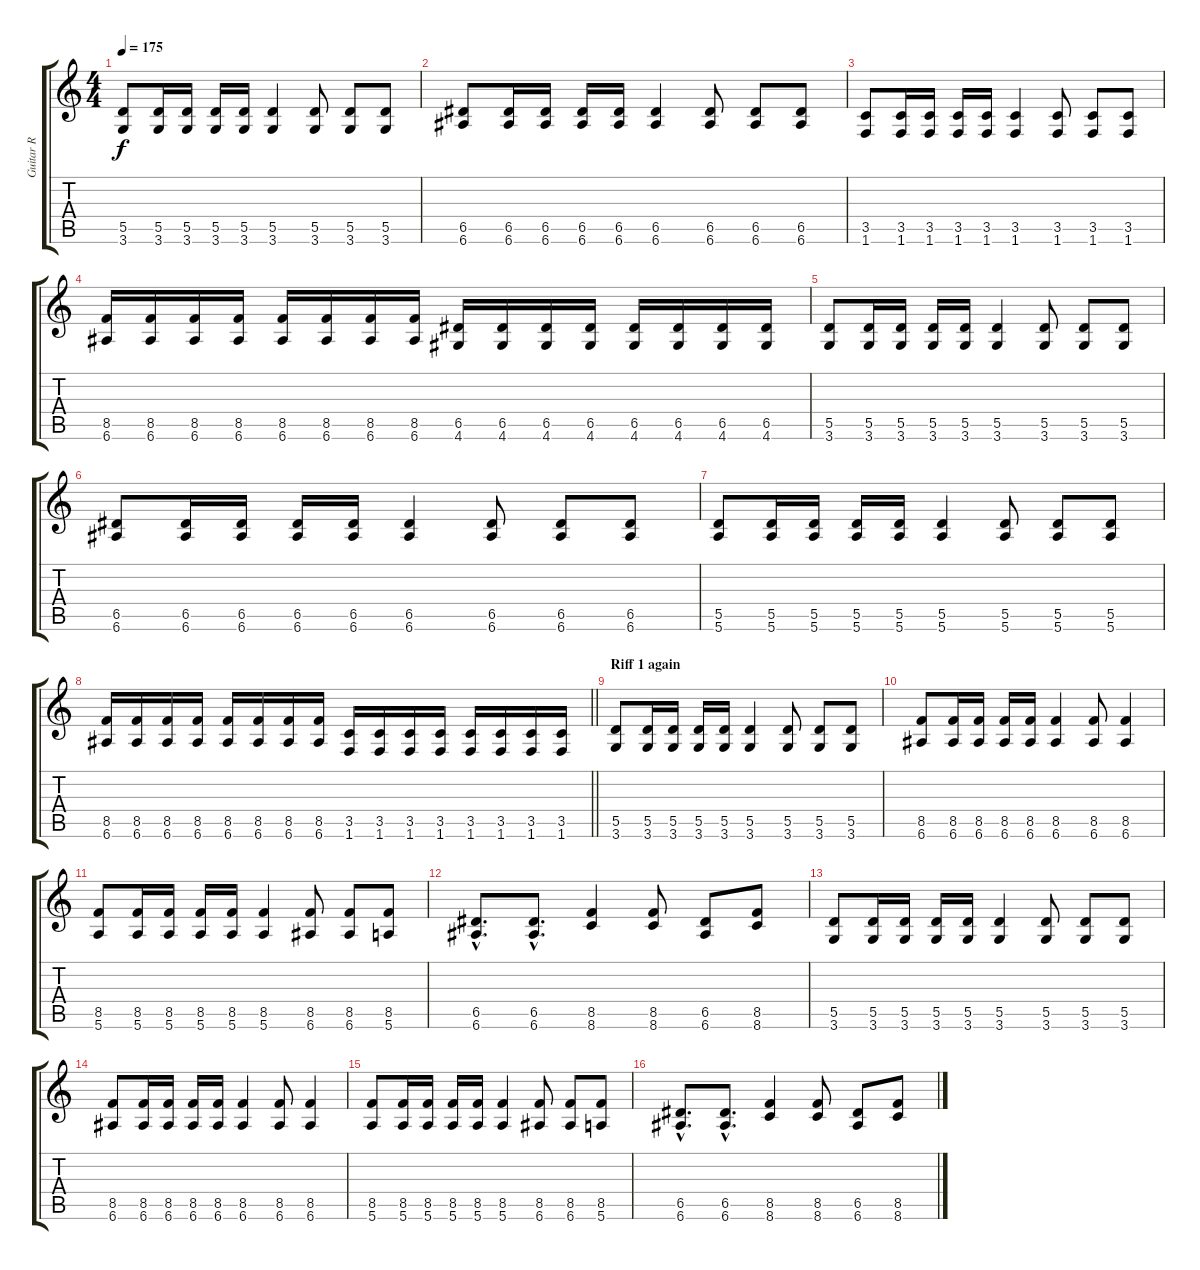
\track ("Guitar R" "Guitar R") {instrument distortionguitar}
\staff {score tabs}
\tuning (E4 B3 G3 D3 A2 E2) {hide}
\ts (4 4)
\tempo 175
\clef g2
\ks c
(5.5 3.6).8{dy f} (5.5 3.6).16 (5.5 3.6).16 (5.5 3.6).16 (5.5 3.6).16 (5.5 3.6).4 (5.5 3.6).8 (5.5 3.6).8 (5.5 3.6).8 |
(6.5 6.6).8 (6.5 6.6).16 (6.5 6.6).16 (6.5 6.6).16 (6.5 6.6).16 (6.5 6.6).4 (6.5 6.6).8 (6.5 6.6).8 (6.5 6.6).8 |
(3.5 1.6).8 (3.5 1.6).16 (3.5 1.6).16 (3.5 1.6).16 (3.5 1.6).16 (3.5 1.6).4 (3.5 1.6).8 (3.5 1.6).8 (3.5 1.6).8 |
(8.5 6.6).16 (8.5 6.6).16 (8.5 6.6).16 (8.5 6.6).16 (8.5 6.6).16 (8.5 6.6).16 (8.5 6.6).16 (8.5 6.6).16 (6.5 4.6).16 (6.5 4.6).16 (6.5 4.6).16 (6.5 4.6).16 (6.5 4.6).16 (6.5 4.6).16 (6.5 4.6).16 (6.5 4.6).16 |
(5.5 3.6).8 (5.5 3.6).16 (5.5 3.6).16 (5.5 3.6).16 (5.5 3.6).16 (5.5 3.6).4 (5.5 3.6).8 (5.5 3.6).8 (5.5 3.6).8 |
(6.5 6.6).8 (6.5 6.6).16 (6.5 6.6).16 (6.5 6.6).16 (6.5 6.6).16 (6.5 6.6).4 (6.5 6.6).8 (6.5 6.6).8 (6.5 6.6).8 |
(5.5 5.6).8 (5.5 5.6).16 (5.5 5.6).16 (5.5 5.6).16 (5.5 5.6).16 (5.5 5.6).4 (5.5 5.6).8 (5.5 5.6).8 (5.5 5.6).8 |
\barLineRight lightlight
(8.5 6.6).16 (8.5 6.6).16 (8.5 6.6).16 (8.5 6.6).16 (8.5 6.6).16 (8.5 6.6).16 (8.5 6.6).16 (8.5 6.6).16 (3.5 1.6).16 (3.5 1.6).16 (3.5 1.6).16 (3.5 1.6).16 (3.5 1.6).16 (3.5 1.6).16 (3.5 1.6).16 (3.5 1.6).16 |
\section ("" "Riff 1 again")
(5.5 3.6).8 (5.5 3.6).16 (5.5 3.6).16 (5.5 3.6).16 (5.5 3.6).16 (5.5 3.6).4 (5.5 3.6).8 (5.5 3.6).8 (5.5 3.6).8 |
(8.5 6.6).8 (8.5 6.6).16 (8.5 6.6).16 (8.5 6.6).16 (8.5 6.6).16 (8.5 6.6).4 (8.5 6.6).8 (8.5 6.6).4 |
(8.5 5.6).8 (8.5 5.6).16 (8.5 5.6).16 (8.5 5.6).16 (8.5 5.6).16 (8.5 5.6).4 (8.5 6.6).8 (8.5 6.6).8 (8.5 5.6).8 |
(6.5{hac} 6.6{hac}).8{d} (6.5{hac} 6.6{hac}).8{d} (8.5 8.6).4 (8.5 8.6).8 (6.5 6.6).8 (8.5 8.6).8 |
(5.5 3.6).8 (5.5 3.6).16 (5.5 3.6).16 (5.5 3.6).16 (5.5 3.6).16 (5.5 3.6).4 (5.5 3.6).8 (5.5 3.6).8 (5.5 3.6).8 |
(8.5 6.6).8 (8.5 6.6).16 (8.5 6.6).16 (8.5 6.6).16 (8.5 6.6).16 (8.5 6.6).4 (8.5 6.6).8 (8.5 6.6).4 |
(8.5 5.6).8 (8.5 5.6).16 (8.5 5.6).16 (8.5 5.6).16 (8.5 5.6).16 (8.5 5.6).4 (8.5 6.6).8 (8.5 6.6).8 (8.5 5.6).8 |
(6.5{hac} 6.6{hac}).8{d} (6.5{hac} 6.6{hac}).8{d} (8.5 8.6).4 (8.5 8.6).8 (6.5 6.6).8 (8.5 8.6).8
